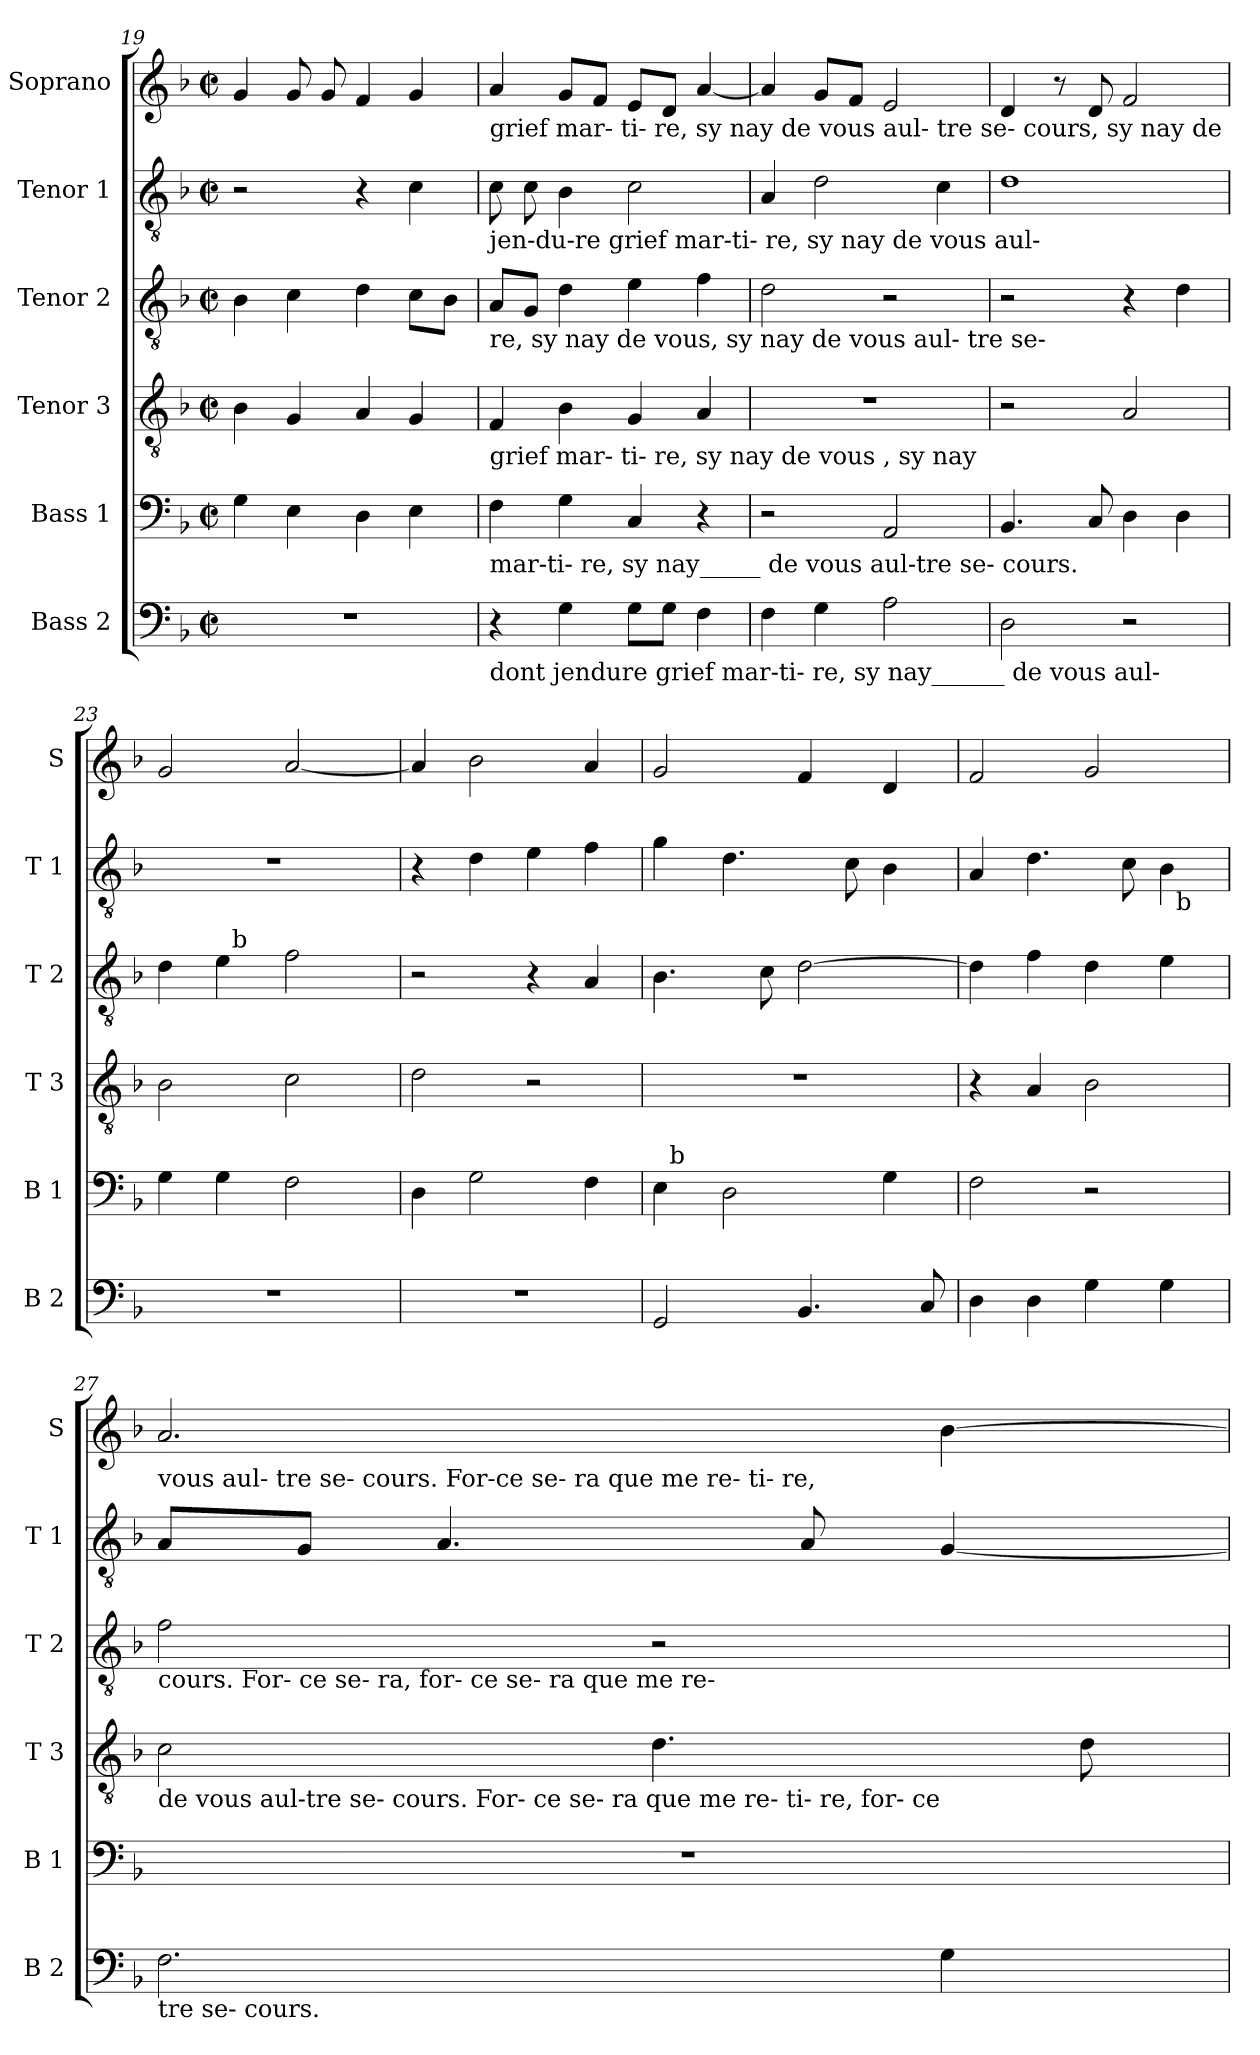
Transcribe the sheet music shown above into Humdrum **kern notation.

**kern	**kern	**kern	**kern	**kern	**kern
*part6	*part5	*part4	*part3	*part2	*part1
*staff6	*staff5	*staff4	*staff3	*staff2	*staff1
*I"Bass 2	*I"Bass 1	*I"Tenor 3	*I"Tenor 2	*I"Tenor 1	*I"Soprano
*I'B 2	*I'B 1	*I'T 3	*I'T 2	*I'T 1	*I'S
*clefF4	*clefF4	*clefGv2	*clefGv2	*clefGv2	*clefG2
*k[b-]	*k[b-]	*k[b-]	*k[b-]	*k[b-]	*k[b-]
*F:	*F:	*F:	*F:	*F:	*F:
*M2/2	*M2/2	*M2/2	*M2/2	*M2/2	*M2/2
*met(c|)	*met(c|)	*met(c|)	*met(c|)	*met(c|)	*met(c|)
=19	=19	=19	=19	=19	=19
1r	4G\	4B-\	4B-\	2r	4g/
.	4E\	4G/	4c\	.	8g/
.	.	.	.	.	8g/
.	4D\	4A/	4d\	4r	4f/
.	4E\	4G/	8c\L	4c\	4g/
.	.	.	8B-\J	.	.
!!LO:LB:g=z
=20	=20	=20	=20	=20	=20
!	!	!	!	!	!LO:TX:b:t=grief mar-      ti-                                re,     sy  nay       de         vous            aul-        tre     se-     cours, sy    nay       de
!	!	!	!	!LO:TX:b:t=jen-du-re grief      mar-ti-                  re,                                                         sy   nay  de   vous aul-	!
!	!	!	!LO:TX:b:t=re,                                           sy    nay  de vous,                           sy    nay    de vous           aul-  tre   se-	!	!
!	!	!LO:TX:b:t=grief mar- ti- re,                                             sy          nay       de           vous ,                                                      sy  nay	!	!	!
!	!LO:TX:b:t=mar-ti-   re,                        sy           nay_____   de    vous aul-tre         se-                                                    cours.	!	!	!	!
!LO:TX:b:t=dont jendure   grief mar-ti-         re,                                                                                sy          nay______  de vous aul-	!	!	!	!	!
4r	4F\	4F/	8A/L	8c\	4a/
.	.	.	8G/J	8c\	.
4G\	4G\	4B-\	4d\	4B-\	8g/L
.	.	.	.	.	8f/J
8G\L	4C/	4G/	4e\	2c\	8e/L
8G\J	.	.	.	.	8d/J
4F\	4r	4A/	4f\	.	[4a/
=21	=21	=21	=21	=21	=21
4F\	2r	1r	2d\	4A/	4a/]
4G\	.	.	.	2d\	8g/L
.	.	.	.	.	8f/J
2A\	2AA/	.	2r	.	2e/
.	.	.	.	4c\	.
=22	=22	=22	=22	=22	=22
2D\	4.BB-/	2r	2r	1d	4d/
.	.	.	.	.	8r
.	8C/	.	.	.	8d/
2r	4D\	2A/	4r	.	2f/
.	4D\	.	4d\	.	.
=23	=23	=23	=23	=23	=23
*	*	*	*^	*	*
1r	4G\	2B-\	4d\	4ryy	1r	2g/
.	4G\	.	4e\	32ryy	.	.
!	!	!	!	!LO:TX:a:t=b	!	!
.	.	.	.	2ryy	.	.
.	2F\	2c\	2f\	.	.	[2a/
.	.	.	.	8..ryy	.	.
*	*	*	*v	*v	*	*
=24	=24	=24	=24	=24	=24
1r	4D\	2d\	2r	4r	4a/]
.	2G\	.	.	4d\	2b-\
.	.	2r	4r	4e\	.
.	4F\	.	4A/	4f\	4a/
=25	=25	=25	=25	=25	=25
*	*^	*	*	*	*
2GG/	4E\	32ryy	1r	4.B-\	4g\	2g/
!	!	!LO:TX:a:t=b	!	!	!	!
.	.	2ryy	.	.	.	.
.	2D\	.	.	.	4.d\	.
.	.	.	.	8c\	.	.
4.BB-/	.	.	.	[2d\	.	4f/
.	.	4...ryy	.	.	.	.
.	.	.	.	.	8c\	.
.	4G\	.	.	.	4B-\	4d/
8C/	.	.	.	.	.	.
=26	=26	=26	=26	=26	=26	=26
!	!	!	!	!	!LO:TX:b:t=tre se-	!
*	*v	*v	*	*	*^	*
4D\	2F\	4r	4d\]	4A/	2ryy	2f/
4D\	.	4A/	4f\	4.d\	.	.
4G\	2r	2B-\	4d\	.	4ryy	2g/
.	.	.	.	8c\	.	.
4G\	.	.	4e\	4B-\	32ryy	.
!	!	!	!	!	!LO:TX:b:t=b	!
.	.	.	.	.	8..ryy	.
!!LO:PB:g=z
=27	=27	=27	=27	=27	=27	=27
!	!	!	!	!	!	!LO:TX:b:t=vous           aul-        tre    se-        cours.                         For-ce   se-      ra               que   me  re-        ti-                 re,
!	!	!	!	!LO:TX:b:t=cours.      For- ce    se-  ra       que    me  re-  ti-                        re,	!	!
!	!	!	!LO:TX:b:t=cours.                                                      For- ce  se-    ra,                                      for-       ce    se- ra   que   me   re-	!	!	!
!	!	!LO:TX:b:t=de       vous  aul-tre   se- cours.             For- ce  se-   ra   que   me  re-    ti-         re,                                                 for- ce	!	!	!	!
!LO:TX:b:t=tre               se-                                                                                                   cours.	!	!	!	!	!	!
*	*	*	*	*v	*v	*
2.F\	1r	2c\	2f\	8A/L	2.a/
.	.	.	.	8G/J	.
.	.	.	.	4.A/	.
.	.	4.d\	2r	.	.
.	.	.	.	8A/	.
4G\	.	.	.	[4G/	[4b-\
.	.	8d\	.	.	.
=	=	=	=	=	=
*-	*-	*-	*-	*-	*-
